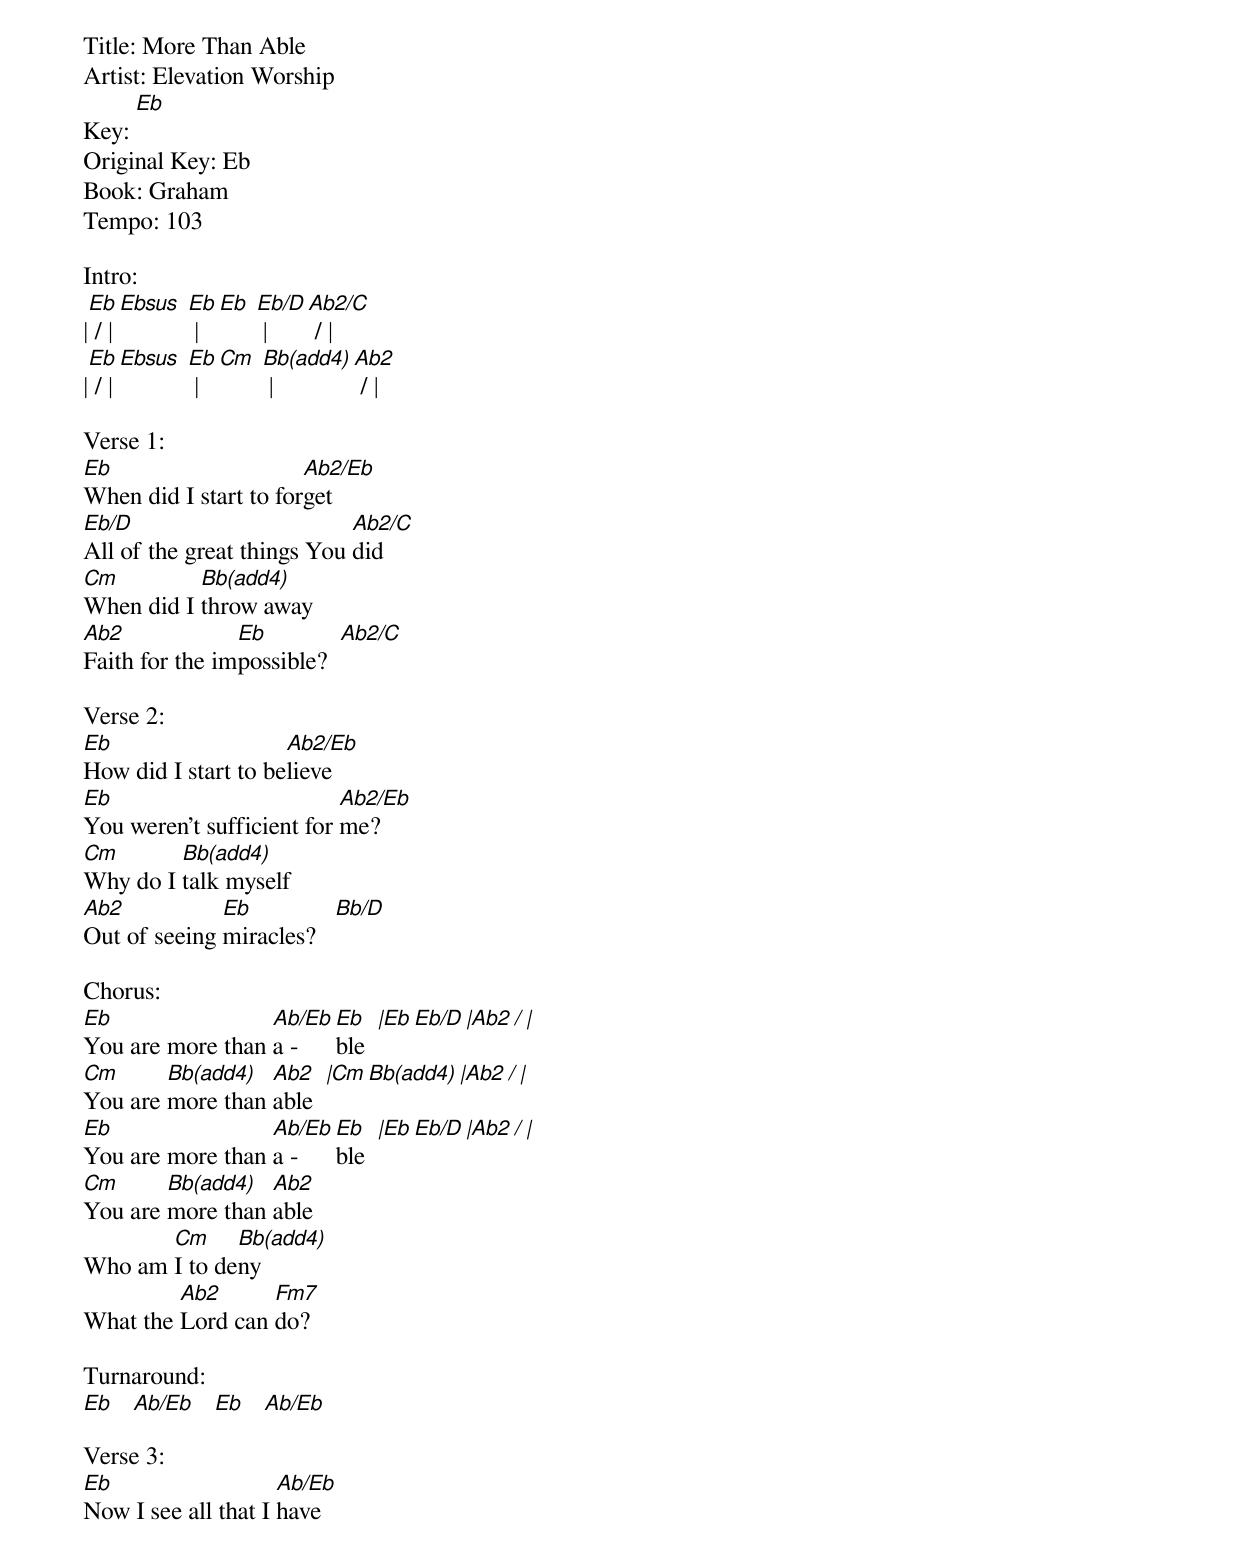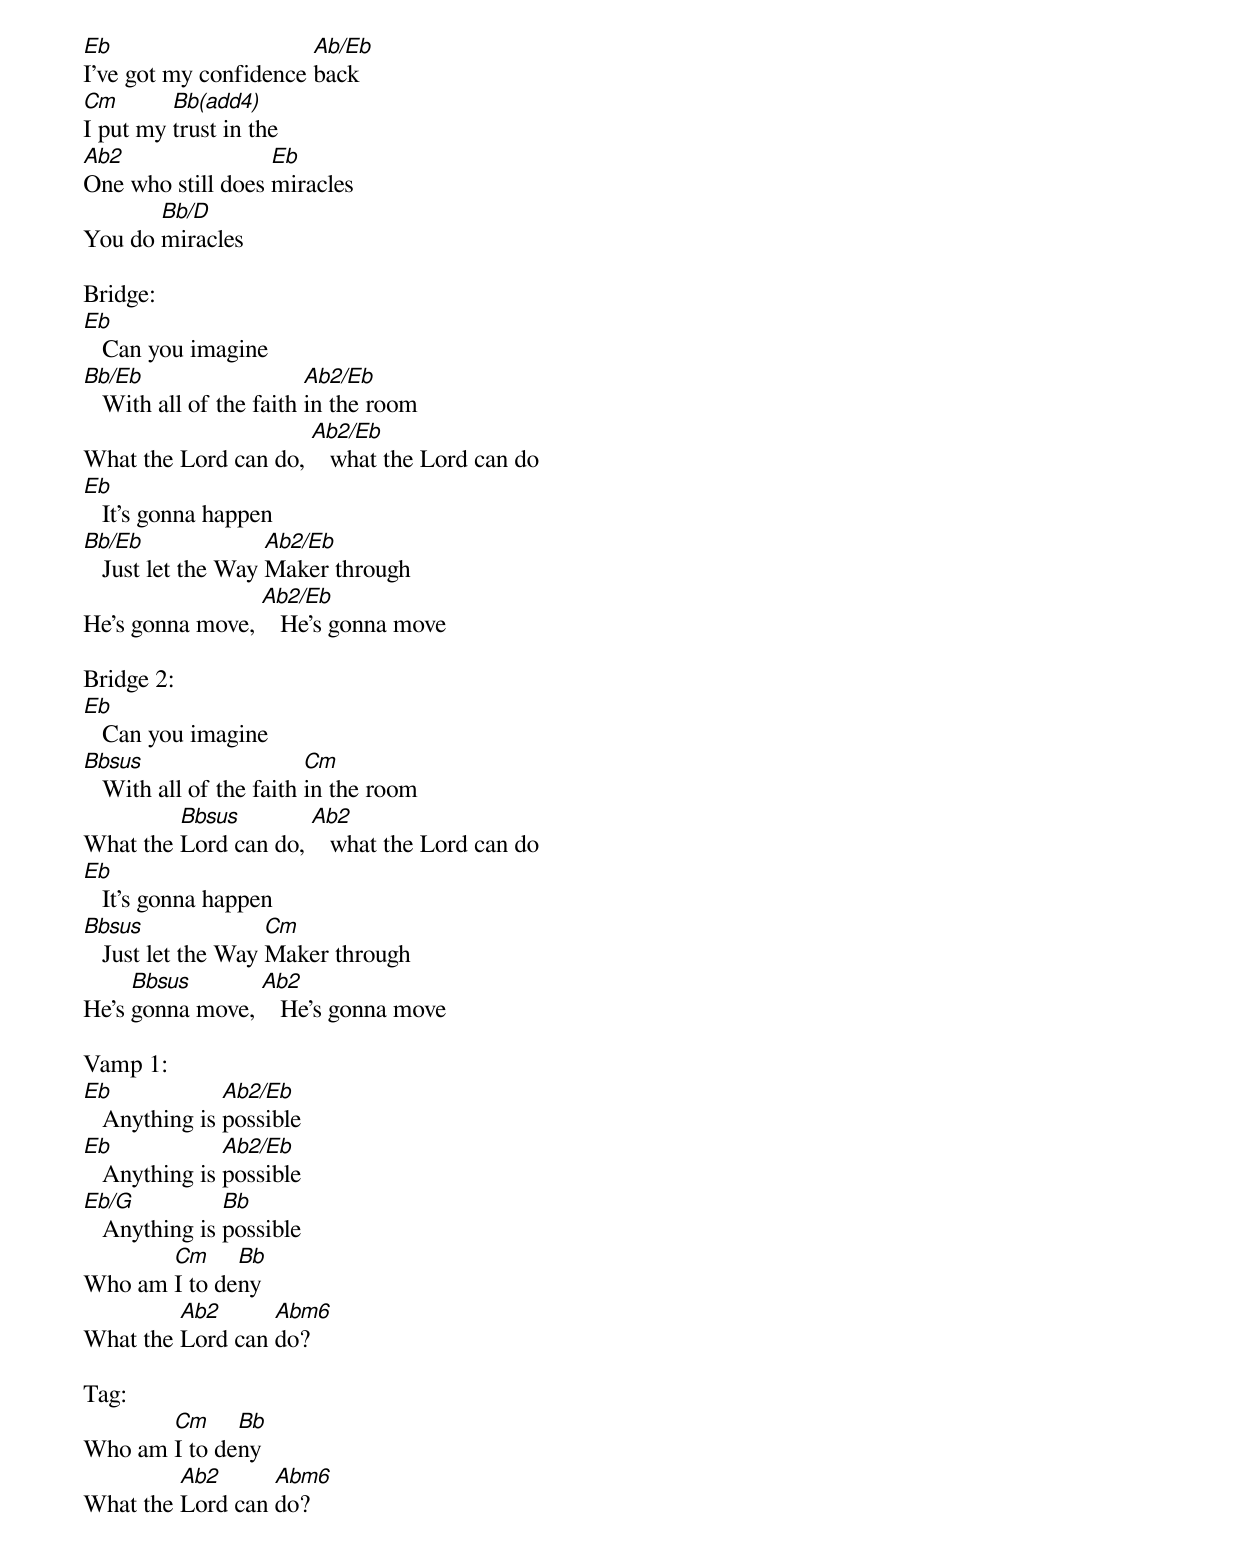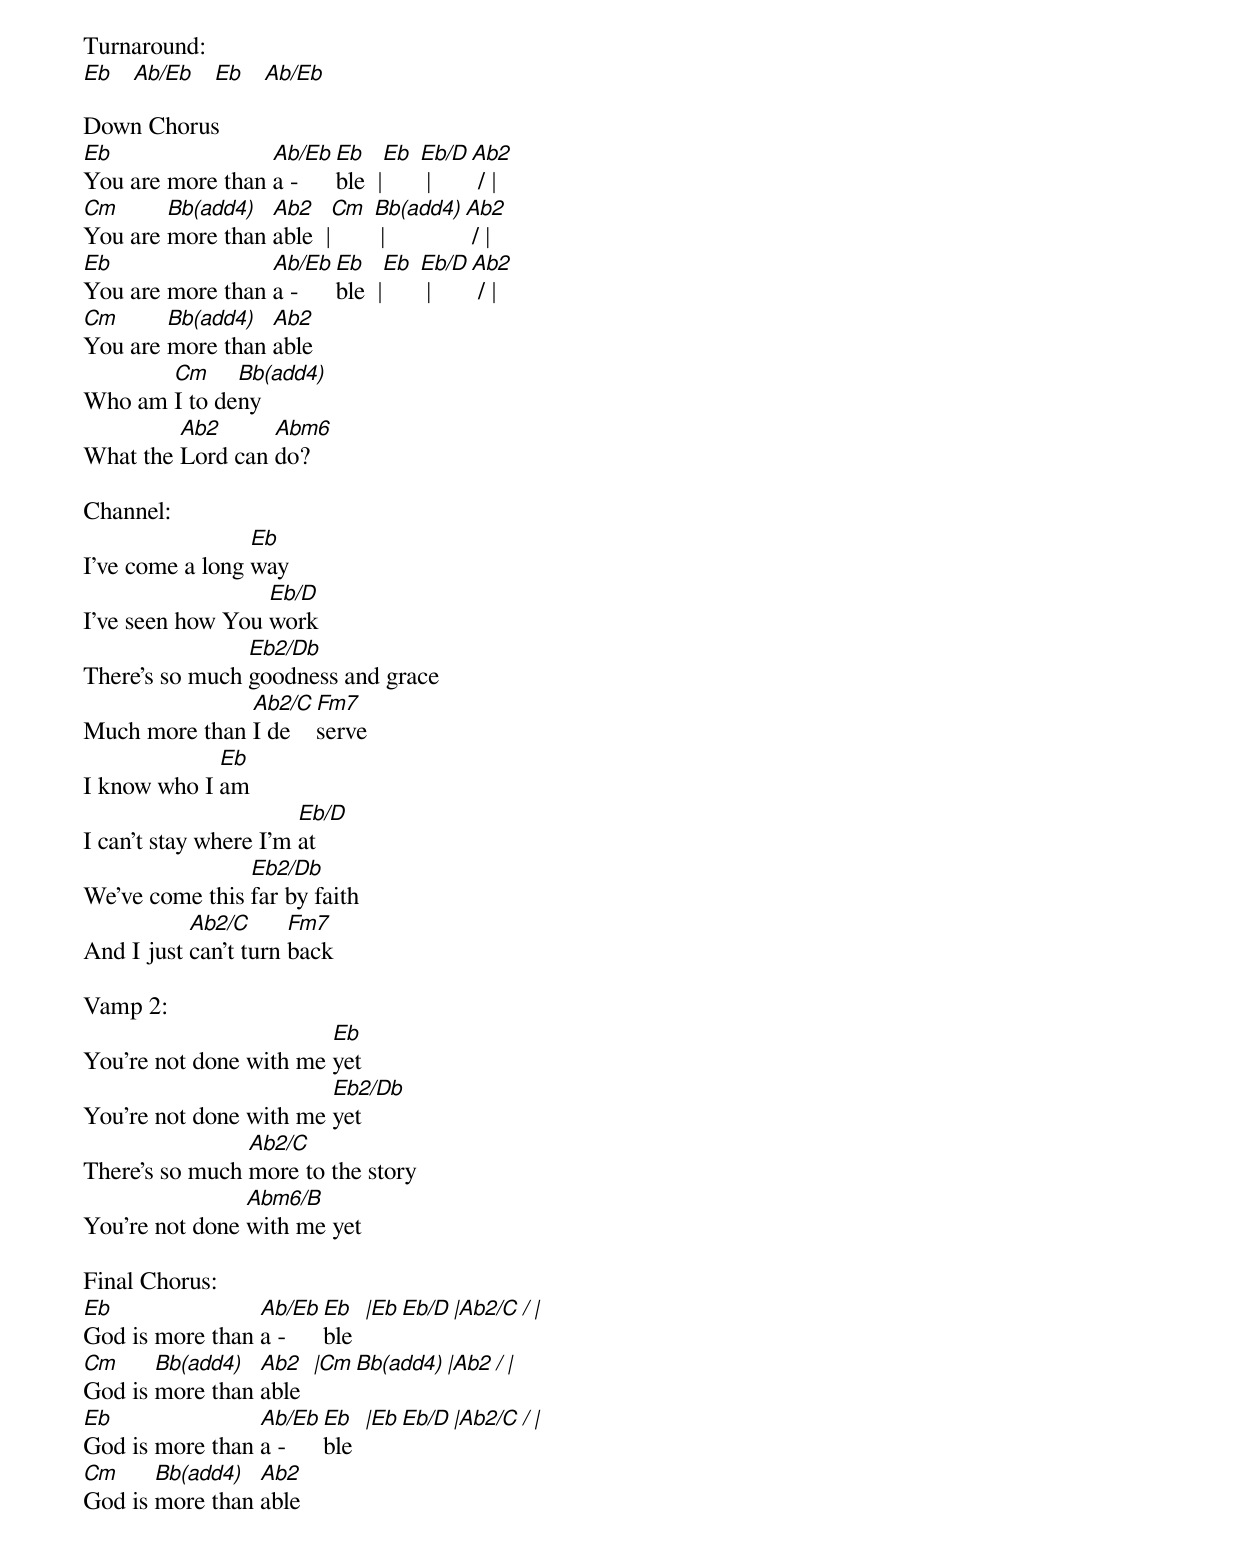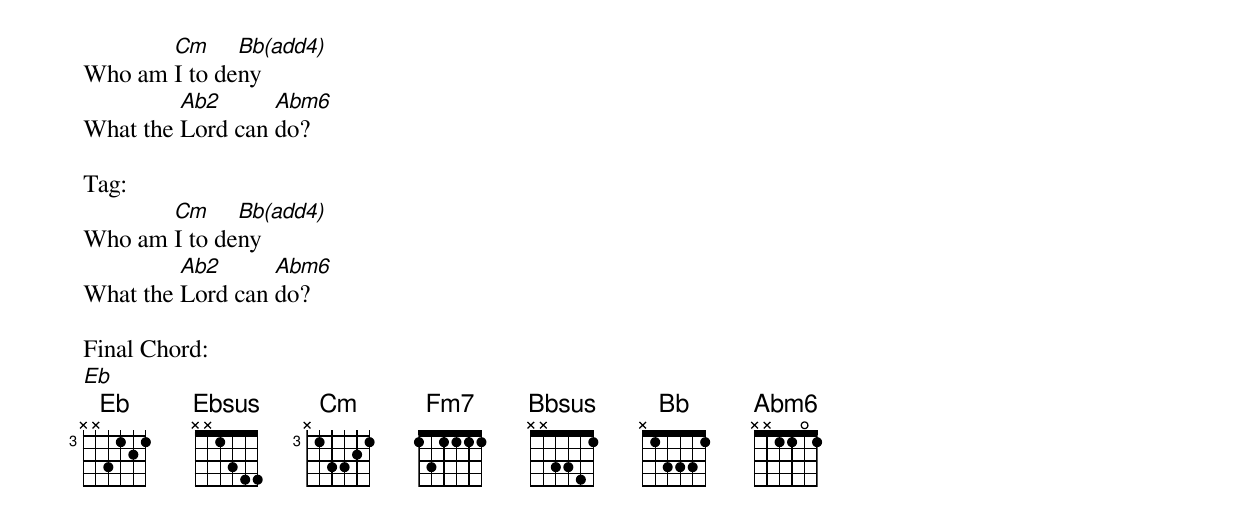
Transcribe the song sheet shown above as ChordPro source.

Title: More Than Able
Artist: Elevation Worship
Key: [Eb]
Original Key: Eb
Book: Graham
Tempo: 103

Intro:
|[Eb] / |[Ebsus] [Eb] |[Eb] [Eb/D] | [Ab2/C] / |
|[Eb] / |[Ebsus] [Eb] |[Cm] [Bb(add4)] |[Ab2] / |

Verse 1:
[Eb]When did I start to for[Ab2/Eb]get
[Eb/D]All of the great things You [Ab2/C]did
[Cm]When did I [Bb(add4)]throw away
[Ab2]Faith for the im[Eb]possible?  [Ab2/C]

Verse 2:
[Eb]How did I start to be[Ab2/Eb]lieve
[Eb]You weren't sufficient for [Ab2/Eb]me?
[Cm]Why do I [Bb(add4)]talk myself
[Ab2]Out of seeing [Eb]miracles?   [Bb/D]

Chorus:
[Eb]You are more than [Ab/Eb]a - [Eb]ble  [|Eb Eb/D |Ab2 / |]
[Cm]You are [Bb(add4)]more than [Ab2]able  [|Cm Bb(add4) |Ab2 / |]
[Eb]You are more than [Ab/Eb]a - [Eb]ble  [|Eb Eb/D |Ab2 / |]
[Cm]You are [Bb(add4)]more than [Ab2]able
Who am [Cm]I to de[Bb(add4)]ny
What the [Ab2]Lord can [Fm7]do?

Turnaround:
[Eb]   [Ab/Eb]   [Eb]   [Ab/Eb]

Verse 3:
[Eb]Now I see all that I [Ab/Eb]have
[Eb]I've got my confidence [Ab/Eb]back
[Cm]I put my [Bb(add4)]trust in the
[Ab2]One who still does [Eb]miracles
You do [Bb/D]miracles

Bridge:
[Eb]   Can you imagine
[Bb/Eb]   With all of the faith [Ab2/Eb]in the room
What the Lord can do, [Ab2/Eb]   what the Lord can do
[Eb]   It's gonna happen
[Bb/Eb]   Just let the Way [Ab2/Eb]Maker through
He's gonna move, [Ab2/Eb]   He's gonna move

Bridge 2:
[Eb]   Can you imagine
[Bbsus]   With all of the faith [Cm]in the room
What the [Bbsus]Lord can do, [Ab2]   what the Lord can do
[Eb]   It's gonna happen
[Bbsus]   Just let the Way [Cm]Maker through
He's [Bbsus]gonna move, [Ab2]   He's gonna move

Vamp 1:
[Eb]   Anything is [Ab2/Eb]possible
[Eb]   Anything is [Ab2/Eb]possible
[Eb/G]   Anything is [Bb]possible
Who am [Cm]I to de[Bb]ny
What the [Ab2]Lord can [Abm6]do?

Tag:
Who am [Cm]I to de[Bb]ny
What the [Ab2]Lord can [Abm6]do?

Turnaround:
[Eb]   [Ab/Eb]   [Eb]   [Ab/Eb]

Down Chorus
[Eb]You are more than [Ab/Eb]a - [Eb]ble  |[Eb] [Eb/D] |[Ab2] / |
[Cm]You are [Bb(add4)]more than [Ab2]able  |[Cm] [Bb(add4)] |[Ab2] / |
[Eb]You are more than [Ab/Eb]a - [Eb]ble  |[Eb] [Eb/D] |[Ab2] / |
[Cm]You are [Bb(add4)]more than [Ab2]able
Who am [Cm]I to de[Bb(add4)]ny
What the [Ab2]Lord can [Abm6]do?

Channel:
I've come a long [Eb]way
I've seen how You [Eb/D]work
There's so much [Eb2/Db]goodness and grace
Much more than [Ab2/C]I de[Fm7]serve
I know who I [Eb]am
I can't stay where I'm [Eb/D]at
We've come this [Eb2/Db]far by faith
And I just [Ab2/C]can't turn [Fm7]back

Vamp 2:
You're not done with me [Eb]yet
You're not done with me [Eb2/Db]yet
There's so much [Ab2/C]more to the story
You're not done [Abm6/B]with me yet

Final Chorus:
[Eb]God is more than [Ab/Eb]a - [Eb]ble  [|Eb Eb/D |Ab2/C / |]
[Cm]God is [Bb(add4)]more than [Ab2]able  [|Cm Bb(add4) |Ab2 / |]
[Eb]God is more than [Ab/Eb]a - [Eb]ble  [|Eb Eb/D |Ab2/C / |]
[Cm]God is [Bb(add4)]more than [Ab2]able
Who am [Cm]I to de[Bb(add4)]ny
What the [Ab2]Lord can [Abm6]do?

Tag:
Who am [Cm]I to de[Bb(add4)]ny
What the [Ab2]Lord can [Abm6]do?

Final Chord:
[Eb]
